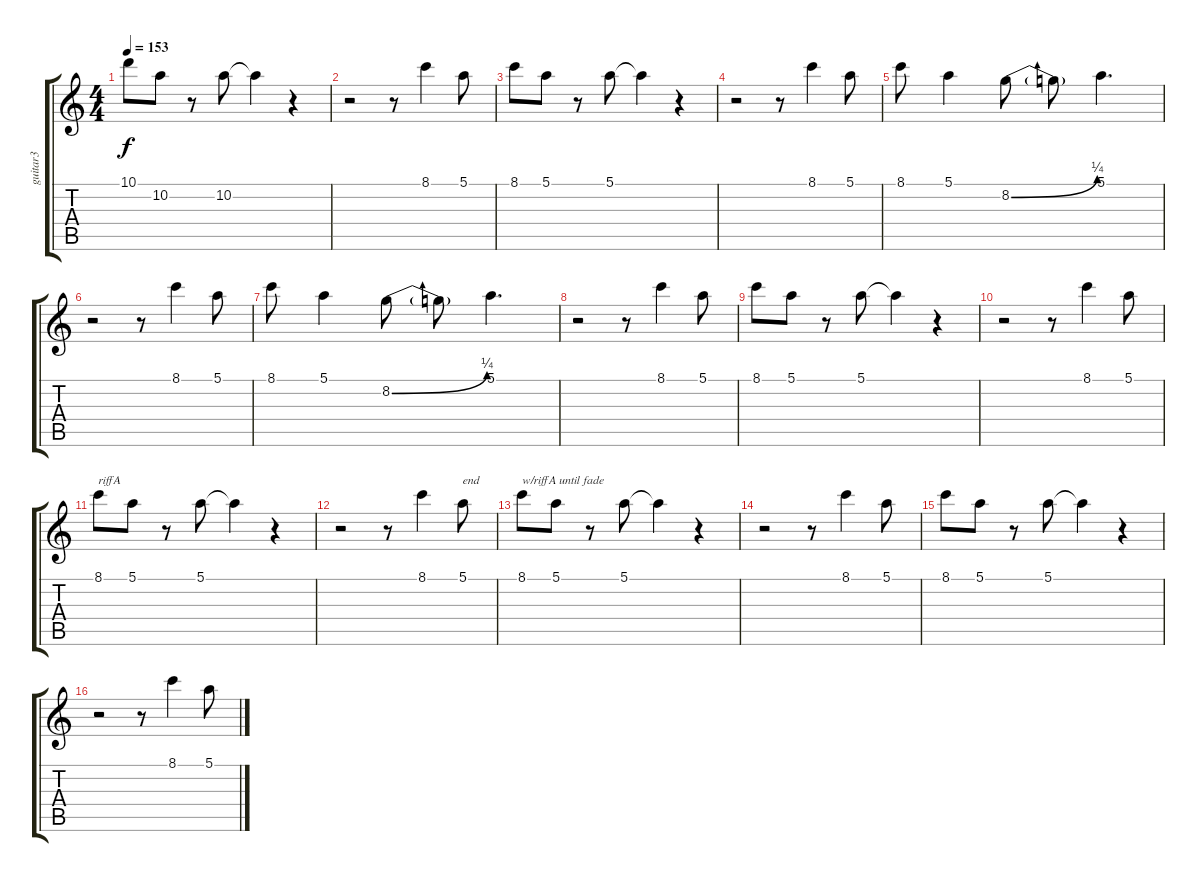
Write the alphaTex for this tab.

\track ("guitar3" "guitar3") {instrument electricguitarclean}
\staff {score tabs}
\tuning (E4 B3 G3 D3 A2 E2) {hide}
\ts (4 4)
\tempo 153
\clef g2
\ks c
10.1.8{dy f} 10.2.8 r.8 10.2.8 10.2{t}.4 r.4 |
r.2 r.8 8.1.4 5.1.8 |
8.1.8 5.1.8 r.8 5.1.8 5.1{t}.4 r.4 |
r.2 r.8 8.1.4 5.1.8 |
8.1.8 5.1.4 8.2{be (bend 0 0 60 1)}.8 8.2{t}.8 5.1.4{d} |
r.2 r.8 8.1.4 5.1.8 |
8.1.8 5.1.4 8.2{be (bend 0 0 60 1)}.8 8.2{t}.8 5.1.4{d} |
r.2 r.8 8.1.4 5.1.8 |
8.1.8 5.1.8 r.8 5.1.8 5.1{t}.4 r.4 |
r.2 r.8 8.1.4 5.1.8 |
8.1.8{txt "riffA"} 5.1.8 r.8 5.1.8 5.1{t}.4 r.4 |
r.2 r.8 8.1.4 5.1.8{txt "end"} |
8.1.8{txt "w/riffA until fade"} 5.1.8 r.8 5.1.8 5.1{t}.4 r.4 |
r.2 r.8 8.1.4 5.1.8 |
8.1.8 5.1.8 r.8 5.1.8 5.1{t}.4 r.4 |
r.2 r.8 8.1.4 5.1.8
